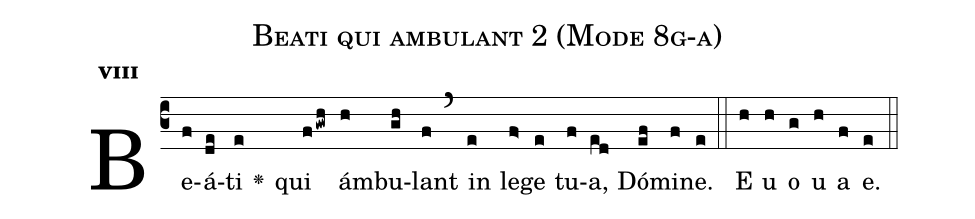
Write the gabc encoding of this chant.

name:Beati qui ambulant 2 (Mode 8g-a);
office-part:Antiphona;
mode:8;
%%
initial-style: 1;
name: Beati qui ambulant 2;
book: Antiphonae & Responsoria/Tomus III, p. 13;
occasion: Psalterium Hebdomada I Feria III;
office-part: Hora media Ant 1;
user-notes: ;
commentary: ;
annotation: 8g;
centering-scheme: english;
fontsize: 12;
font: OFLSortsMillGoudy;
height: 11;
width: 4.5;
%%
(c3)Be(f)á(de)ti(e) <v>\greheightstar</v>() qui(fgwh) ám(h)bu(gh)lant(f) (`) in(e) le(f>)ge(e) tu(f)a,(ed) Dó(ef)mi(f)ne.(e) (::)
E(h) u(h) o(g) u(h) a(f) e.(e) (::)
